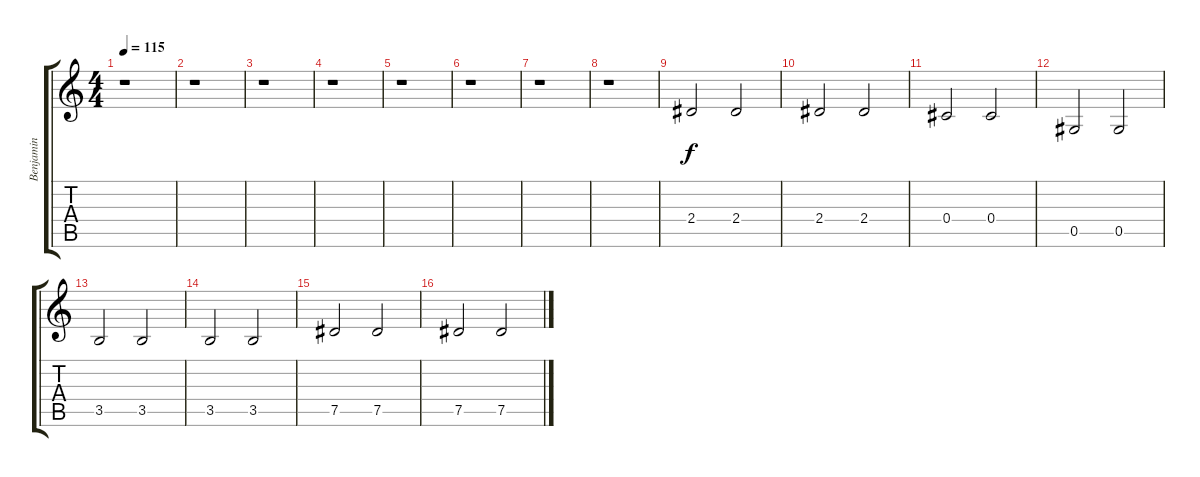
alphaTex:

\track ("Benjamin" "Benjamin") {instrument contrabass}
\staff {score tabs}
\tuning (Eb4 Bb3 Gb3 Db3 Ab2 Eb2) {hide}
\ts (4 4)
\tempo 115
\clef g2
\ks c
r.1{dy f} |
r.1 |
r.1 |
r.1 |
r.1 |
r.1 |
r.1 |
r.1 |
2.4.2 2.4.2 |
2.4.2 2.4.2 |
0.4.2 0.4.2 |
0.5.2 0.5.2 |
3.5.2 3.5.2 |
3.5.2 3.5.2 |
7.5.2 7.5.2 |
7.5.2 7.5.2
